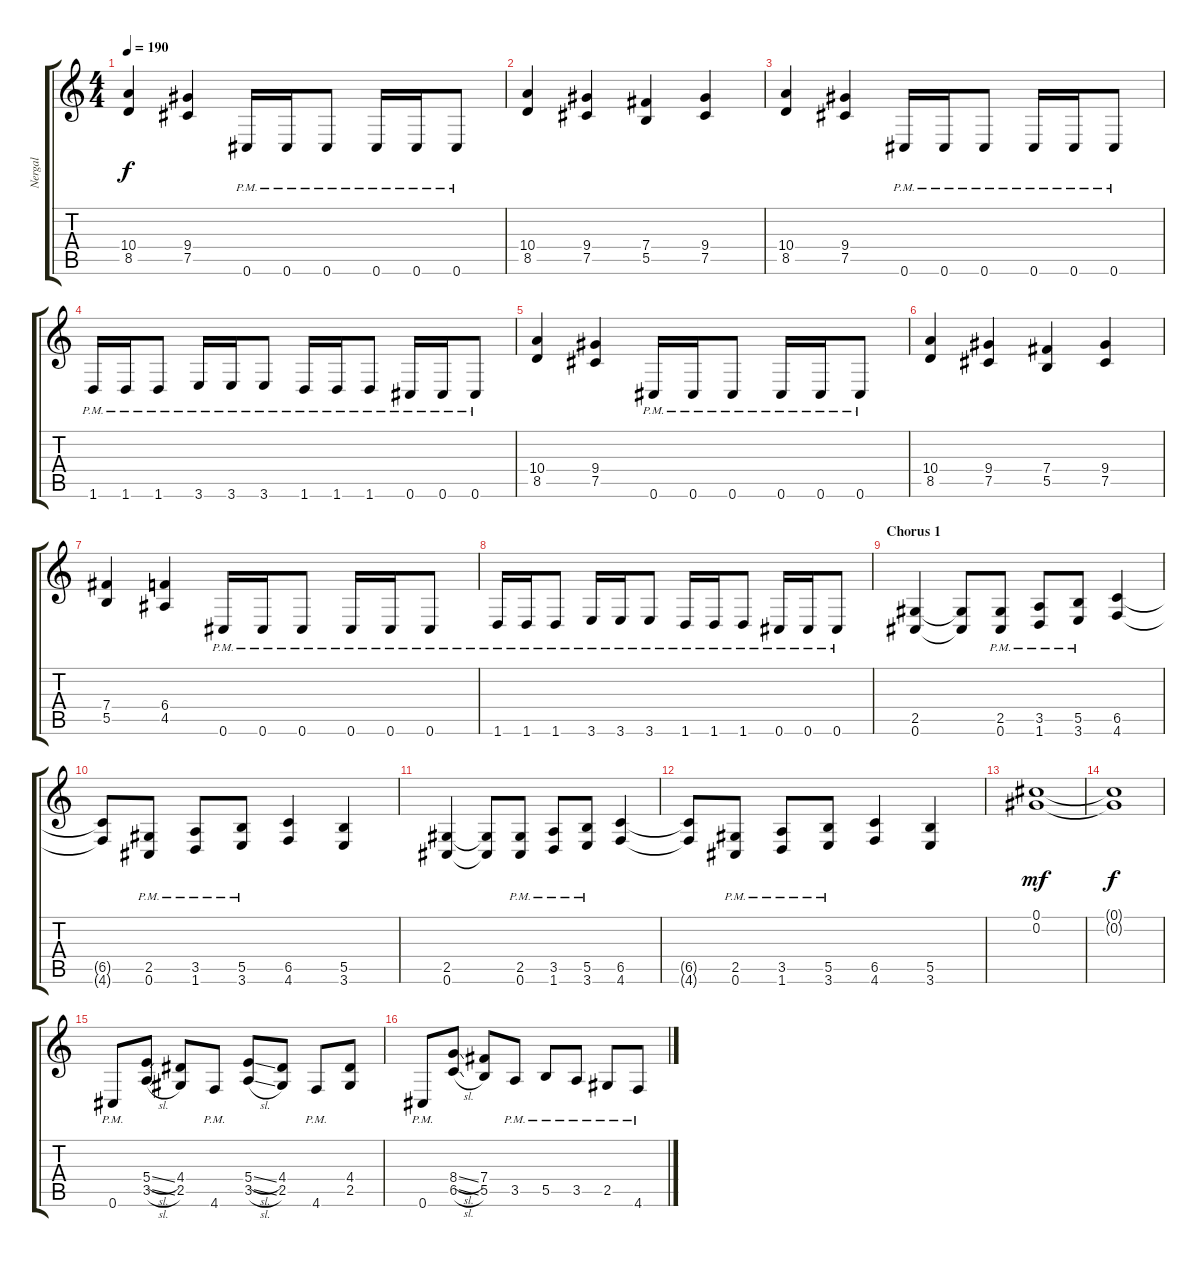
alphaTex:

\track ("Nergal" "Nergal") {instrument distortionguitar}
\staff {score tabs}
\tuning (Db4 Ab3 E3 B2 Gb2 Db2) {hide}
\ts (4 4)
\tempo 190
\clef g2
\ks c
(10.4 8.5).4{dy f} (9.4 7.5).4 0.6{pm}.16 0.6{pm}.16 0.6{pm}.8 0.6{pm}.16 0.6{pm}.16 0.6{pm}.8 |
(10.4 8.5).4 (9.4 7.5).4 (7.4 5.5).4 (9.4 7.5).4 |
(10.4 8.5).4 (9.4 7.5).4 0.6{pm}.16 0.6{pm}.16 0.6{pm}.8 0.6{pm}.16 0.6{pm}.16 0.6{pm}.8 |
1.6{pm}.16 1.6{pm}.16 1.6{pm}.8 3.6{pm}.16 3.6{pm}.16 3.6{pm}.8 1.6{pm}.16 1.6{pm}.16 1.6{pm}.8 0.6{pm}.16 0.6{pm}.16 0.6{pm}.8 |
(10.4 8.5).4 (9.4 7.5).4 0.6{pm}.16 0.6{pm}.16 0.6{pm}.8 0.6{pm}.16 0.6{pm}.16 0.6{pm}.8 |
(10.4 8.5).4 (9.4 7.5).4 (7.4 5.5).4 (9.4 7.5).4 |
(7.4 5.5).4 (6.4 4.5).4 0.6{pm}.16 0.6{pm}.16 0.6{pm}.8 0.6{pm}.16 0.6{pm}.16 0.6{pm}.8 |
1.6{pm}.16 1.6{pm}.16 1.6{pm}.8 3.6{pm}.16 3.6{pm}.16 3.6{pm}.8 1.6{pm}.16 1.6{pm}.16 1.6{pm}.8 0.6{pm}.16 0.6{pm}.16 0.6{pm}.8 |
\section ("" "Chorus 1")
(2.5 0.6).4 (2.5{t} 0.6{t}).8 (2.5{pm} 0.6{pm}).8 (3.5{pm} 1.6{pm}).8 (5.5{pm} 3.6{pm}).8 (6.5 4.6).4 |
(6.5{t} 4.6{t}).8 (2.5{pm} 0.6{pm}).8 (3.5{pm} 1.6{pm}).8 (5.5{pm} 3.6{pm}).8 (6.5 4.6).4 (5.5 3.6).4 |
(2.5 0.6).4 (2.5{t} 0.6{t}).8 (2.5{pm} 0.6{pm}).8 (3.5{pm} 1.6{pm}).8 (5.5 3.6{pm}).8 (6.5 4.6).4 |
(6.5{t} 4.6{t}).8 (2.5{pm} 0.6{pm}).8 (3.5{pm} 1.6{pm}).8 (5.5{pm} 3.6{pm}).8 (6.5 4.6).4 (5.5 3.6).4 |
(0.1 0.2).1{dy mf} |
(0.1{t} 0.2{t}).1{dy f} |
0.6{pm}.8 (5.4{sl} 3.5{sl}).8 (4.4 2.5).8 4.6{pm}.8 (5.4{sl} 3.5{sl}).8 (4.4 2.5).8 4.6{pm}.8 (4.4 2.5).8 |
0.6{pm}.8 (8.4{sl} 6.5{sl}).8 (7.4 5.5).8 3.5{pm}.8 5.5{pm}.8 3.5{pm}.8 2.5{pm}.8 4.6{pm}.8
